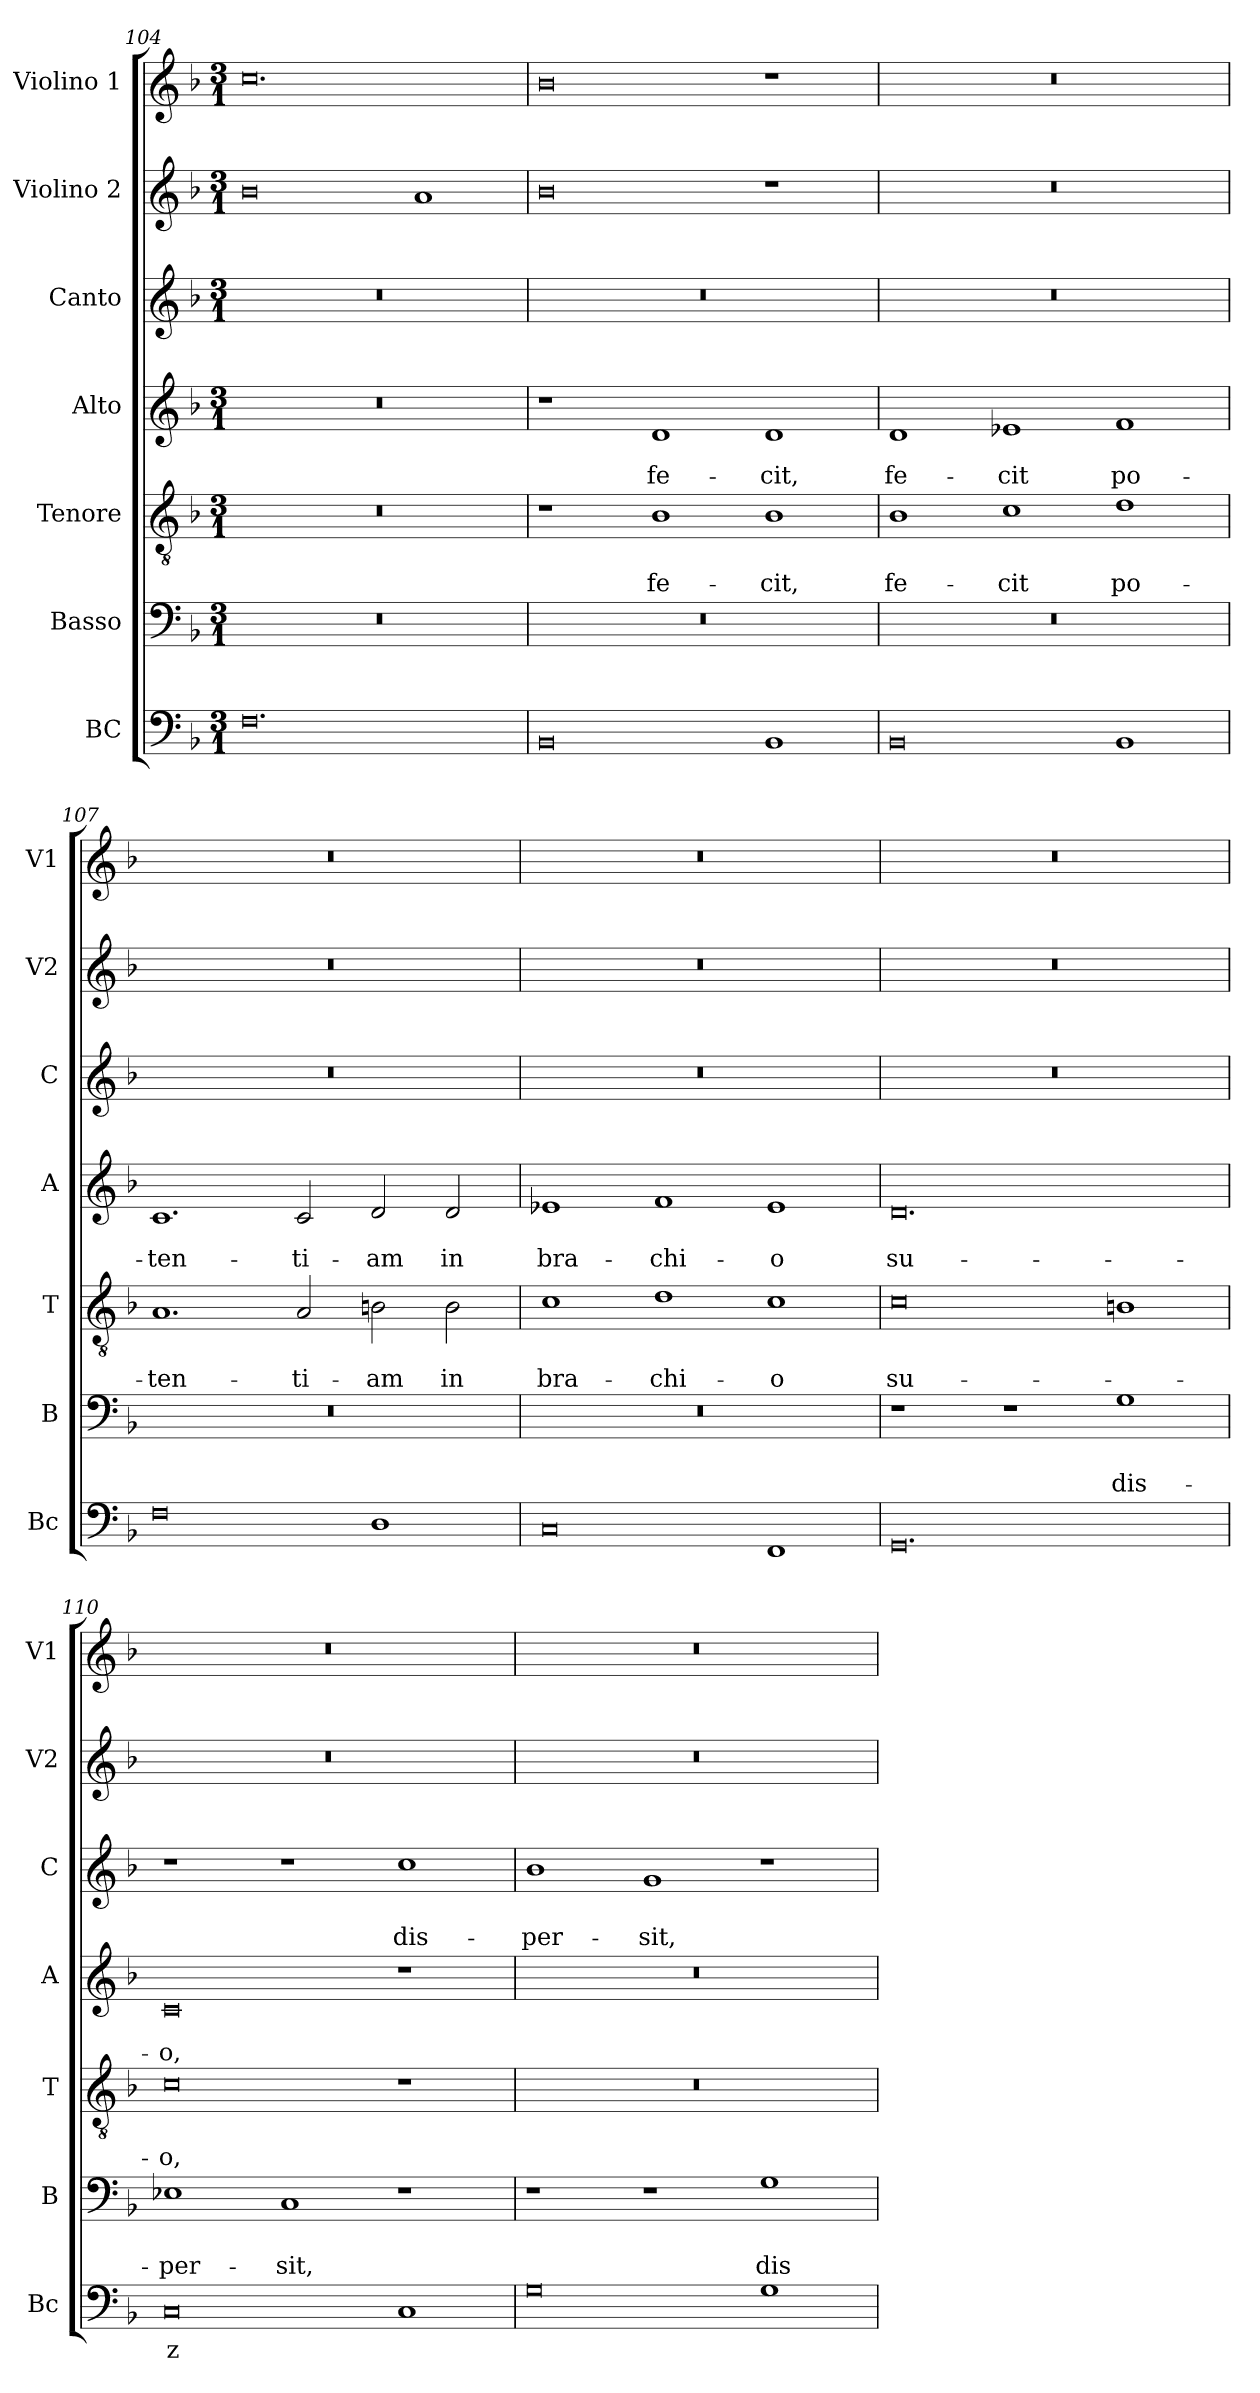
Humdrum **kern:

**kern	**text	**kern	**text	**text	**kern	**text	**text	**kern	**text	**text	**kern	**text	**text	**kern	**kern
*part7	*part7	*part6	*part6	*part6	*part5	*part5	*part5	*part4	*part4	*part4	*part3	*part3	*part3	*part2	*part1
*staff7	*staff7	*staff6	*staff6	*staff6	*staff5	*staff5	*staff5	*staff4	*staff4	*staff4	*staff3	*staff3	*staff3	*staff2	*staff1
*I"BC	*	*I"Basso	*	*	*I"Tenore	*	*	*I"Alto	*	*	*I"Canto	*	*	*I"Violino 2	*I"Violino 1
*I'Bc	*	*I'B	*	*	*I'T	*	*	*I'A	*	*	*I'C	*	*	*I'V2	*I'V1
*clefF4	*	*clefF4	*	*	*clefGv2	*	*	*clefG2	*	*	*clefG2	*	*	*clefG2	*clefG2
*k[b-]	*	*k[b-]	*	*	*k[b-]	*	*	*k[b-]	*	*	*k[b-]	*	*	*k[b-]	*k[b-]
*F:	*	*F:	*	*	*F:	*	*	*F:	*	*	*F:	*	*	*F:	*F:
*M3/1	*	*M3/1	*	*	*M3/1	*	*	*M3/1	*	*	*M3/1	*	*	*M3/1	*M3/1
=104	=104	=104	=104	=104	=104	=104	=104	=104	=104	=104	=104	=104	=104	=104	=104
0.F	.	0.r	.	.	0.r	.	.	0.r	.	.	0.r	.	.	0b-	0.cc
.	.	.	.	.	.	.	.	.	.	.	.	.	.	1a	.
=105	=105	=105	=105	=105	=105	=105	=105	=105	=105	=105	=105	=105	=105	=105	=105
0BB-	.	0.r	.	.	1r	.	.	1r	.	.	0.r	.	.	0b-	0b-
!	!	!	!	!	!	!	!LO:LY:b	!	!	!LO:LY:b	!	!	!	!	!
.	.	.	.	.	1B-	.	fe-	1d	.	fe-	.	.	.	.	.
!	!	!	!	!	!	!	!LO:LY:b	!	!	!LO:LY:b	!	!	!	!	!
1BB-	.	.	.	.	1B-	.	-cit,	1d	.	-cit,	.	.	.	1r	1r
=106	=106	=106	=106	=106	=106	=106	=106	=106	=106	=106	=106	=106	=106	=106	=106
!	!	!	!	!	!	!	!LO:LY:b	!	!	!LO:LY:b	!	!	!	!	!
0BB-	.	0.r	.	.	1B-	.	fe-	1d	.	fe-	0.r	.	.	0.r	0.r
!	!	!	!	!	!	!	!LO:LY:b	!	!	!LO:LY:b	!	!	!	!	!
.	.	.	.	.	1c	.	-cit	1e-X	.	-cit	.	.	.	.	.
!	!	!	!	!	!	!	!LO:LY:b	!	!	!LO:LY:b	!	!	!	!	!
1BB-	.	.	.	.	1d	.	po-	1f	.	po-	.	.	.	.	.
=107	=107	=107	=107	=107	=107	=107	=107	=107	=107	=107	=107	=107	=107	=107	=107
!	!	!	!	!	!	!	!LO:LY:b	!	!	!LO:LY:b	!	!	!	!	!
0F	.	0.r	.	.	1.A	.	-ten-	1.c	.	-ten-	0.r	.	.	0.r	0.r
!	!	!	!	!	!	!	!LO:LY:b	!	!	!LO:LY:b	!	!	!	!	!
.	.	.	.	.	2A/	.	-ti-	2c/	.	-ti-	.	.	.	.	.
!	!	!	!	!	!	!	!LO:LY:b	!	!	!LO:LY:b	!	!	!	!	!
1D	.	.	.	.	2Bn\	.	-am	2d/	.	-am	.	.	.	.	.
!	!	!	!	!	!	!	!LO:LY:b	!	!	!LO:LY:b	!	!	!	!	!
.	.	.	.	.	2B\	.	in	2d/	.	in	.	.	.	.	.
=108	=108	=108	=108	=108	=108	=108	=108	=108	=108	=108	=108	=108	=108	=108	=108
!	!	!	!	!	!	!	!LO:LY:b	!	!	!LO:LY:b	!	!	!	!	!
0C	.	0.r	.	.	1c	.	bra-	1e-X	.	bra-	0.r	.	.	0.r	0.r
!	!	!	!	!	!	!	!LO:LY:b	!	!	!LO:LY:b	!	!	!	!	!
.	.	.	.	.	1d	.	-chi-	1f	.	-chi-	.	.	.	.	.
!	!	!	!	!	!	!	!LO:LY:b	!	!	!LO:LY:b	!	!	!	!	!
1FF	.	.	.	.	1c	.	-o	1e-	.	-o	.	.	.	.	.
=109	=109	=109	=109	=109	=109	=109	=109	=109	=109	=109	=109	=109	=109	=109	=109
!	!	!	!	!	!	!	!LO:LY:b	!	!	!LO:LY:b	!	!	!	!	!
0.GG	.	1r	.	.	0c	.	su-	0.d	.	su-	0.r	.	.	0.r	0.r
.	.	1r	.	.	.	.	.	.	.	.	.	.	.	.	.
!	!	!	!	!LO:LY:b	!	!	!	!	!	!	!	!	!	!	!
.	.	1G	.	dis-	1Bn	.	.	.	.	.	.	.	.	.	.
!!LO:PB:g=z
=110	=110	=110	=110	=110	=110	=110	=110	=110	=110	=110	=110	=110	=110	=110	=110
!	!LO:LY:b	!	!	!LO:LY:b	!	!	!LO:LY:b	!	!	!LO:LY:b	!	!	!	!	!
0C	z	1E-X	.	-per-	0c	.	-o,	0c	.	-o,	1r	.	.	0.r	0.r
!	!	!	!	!LO:LY:b	!	!	!	!	!	!	!	!	!	!	!
.	.	1C	.	-sit,	.	.	.	.	.	.	1r	.	.	.	.
!	!	!	!	!	!	!	!	!	!	!	!	!	!LO:LY:b	!	!
1C	.	1r	.	.	1r	.	.	1r	.	.	1cc	.	dis-	.	.
=111	=111	=111	=111	=111	=111	=111	=111	=111	=111	=111	=111	=111	=111	=111	=111
!	!	!	!	!	!	!	!	!	!	!	!	!	!LO:LY:b	!	!
0G	.	1r	.	.	0.r	.	.	0.r	.	.	1b-	.	-per-	0.r	0.r
!	!	!	!	!	!	!	!	!	!	!	!	!	!LO:LY:b	!	!
.	.	1r	.	.	.	.	.	.	.	.	1g	.	-sit,	.	.
!	!	!	!	!LO:LY:b	!	!	!	!	!	!	!	!	!	!	!
1G	.	1G	.	dis-	.	.	.	.	.	.	1r	.	.	.	.
=	=	=	=	=	=	=	=	=	=	=	=	=	=	=	=
*-	*-	*-	*-	*-	*-	*-	*-	*-	*-	*-	*-	*-	*-	*-	*-
